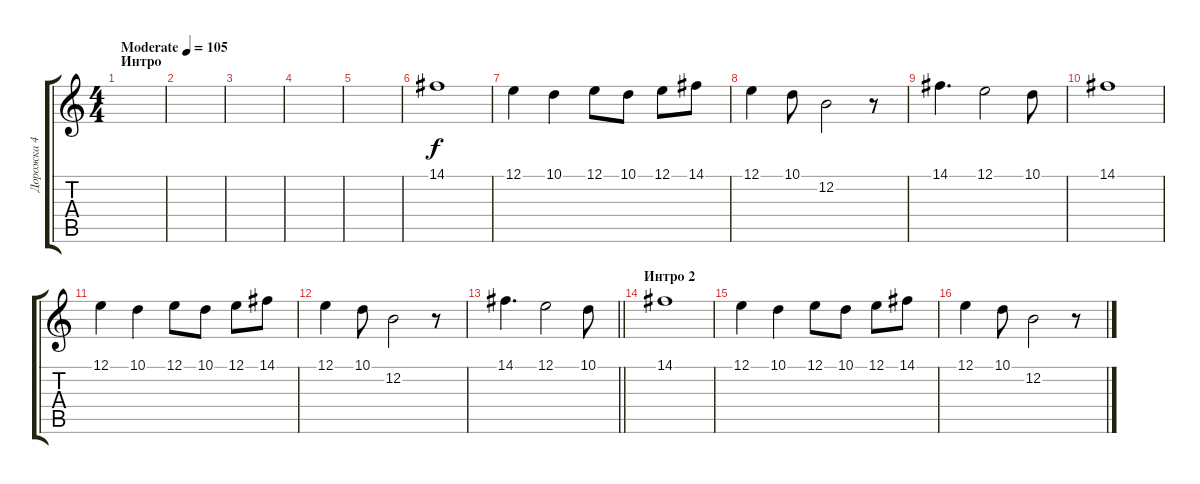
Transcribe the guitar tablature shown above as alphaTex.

\track ("Дорожка 4" "Дорожка 4") {instrument pad4choir}
\staff {score tabs}
\tuning (E4 B3 G3 D3 A2 E2) {hide}
\ts (4 4)
\section ("" "Интро")
\tempo (105 "Moderate")
\clef g2
\ks c
|
|
|
|
|
14.1.1 |
12.1.4 10.1.4 12.1.8 10.1.8 12.1.8 14.1.8 |
12.1.4 10.1.8 12.2.2 r.8 |
14.1.4{d} 12.1.2 10.1.8 |
14.1.1 |
12.1.4 10.1.4 12.1.8 10.1.8 12.1.8 14.1.8 |
12.1.4 10.1.8 12.2.2 r.8 |
\barLineRight lightlight
14.1.4{d} 12.1.2 10.1.8 |
\section ("" "Интро 2")
14.1.1 |
12.1.4 10.1.4 12.1.8 10.1.8 12.1.8 14.1.8 |
12.1.4 10.1.8 12.2.2 r.8
